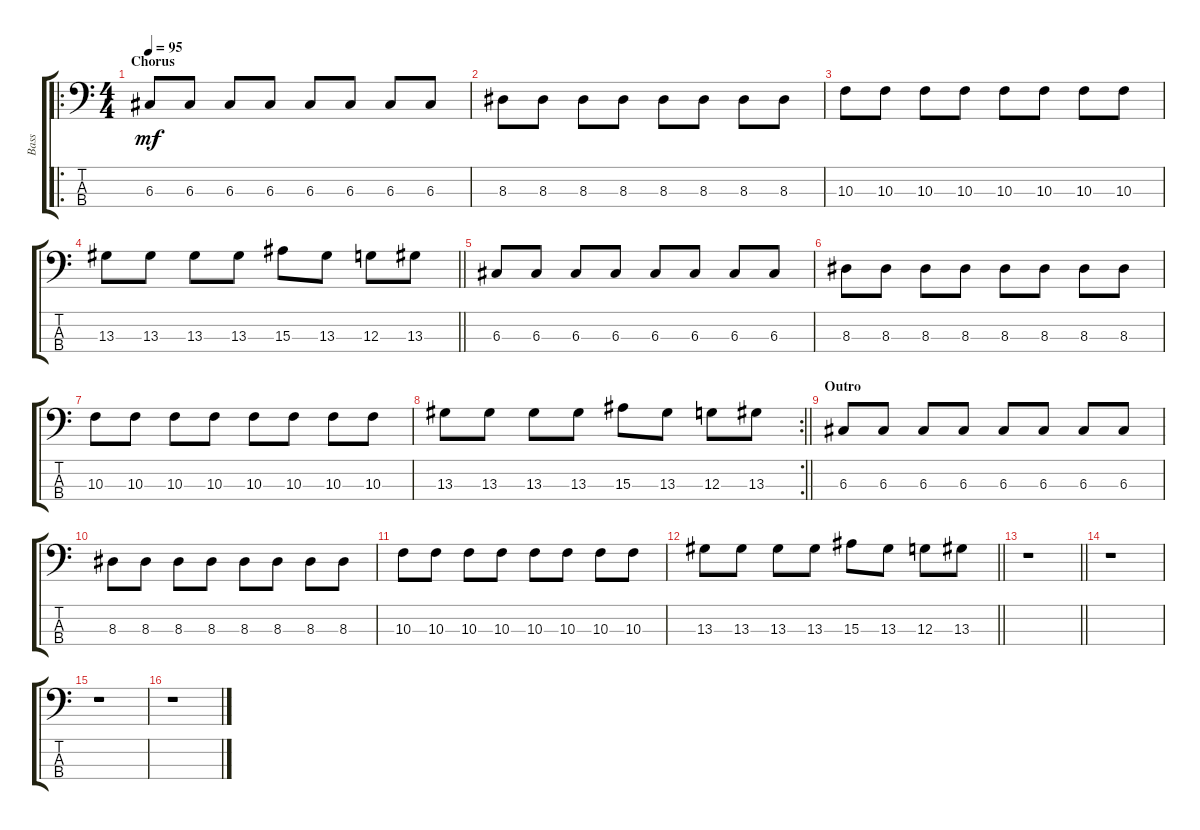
\track ("Bass" "Bass") {instrument synthbass2}
\staff {score tabs}
\tuning (F2 C2 G1 C1) {hide}
\ro
\ts (4 4)
\section ("" "Chorus")
\tempo 95
\clef f4
\ks c
6.3.8{dy mf} 6.3.8 6.3.8 6.3.8 6.3.8 6.3.8 6.3.8 6.3.8 |
8.3.8 8.3.8 8.3.8 8.3.8 8.3.8 8.3.8 8.3.8 8.3.8 |
10.3.8 10.3.8 10.3.8 10.3.8 10.3.8 10.3.8 10.3.8 10.3.8 |
\barLineRight lightlight
13.3.8 13.3.8 13.3.8 13.3.8 15.3.8 13.3.8 12.3.8 13.3.8 |
6.3.8 6.3.8 6.3.8 6.3.8 6.3.8 6.3.8 6.3.8 6.3.8 |
8.3.8 8.3.8 8.3.8 8.3.8 8.3.8 8.3.8 8.3.8 8.3.8 |
10.3.8 10.3.8 10.3.8 10.3.8 10.3.8 10.3.8 10.3.8 10.3.8 |
\rc 2
\barLineRight lightlight
13.3.8 13.3.8 13.3.8 13.3.8 15.3.8 13.3.8 12.3.8 13.3.8 |
\section ("" "Outro")
6.3.8 6.3.8 6.3.8 6.3.8 6.3.8 6.3.8 6.3.8 6.3.8 |
8.3.8 8.3.8 8.3.8 8.3.8 8.3.8 8.3.8 8.3.8 8.3.8 |
10.3.8 10.3.8 10.3.8 10.3.8 10.3.8 10.3.8 10.3.8 10.3.8 |
\barLineRight lightlight
13.3.8 13.3.8 13.3.8 13.3.8 15.3.8 13.3.8 12.3.8 13.3.8 |
\barLineRight lightlight
r.1 |
r.1 |
r.1 |
r.1
